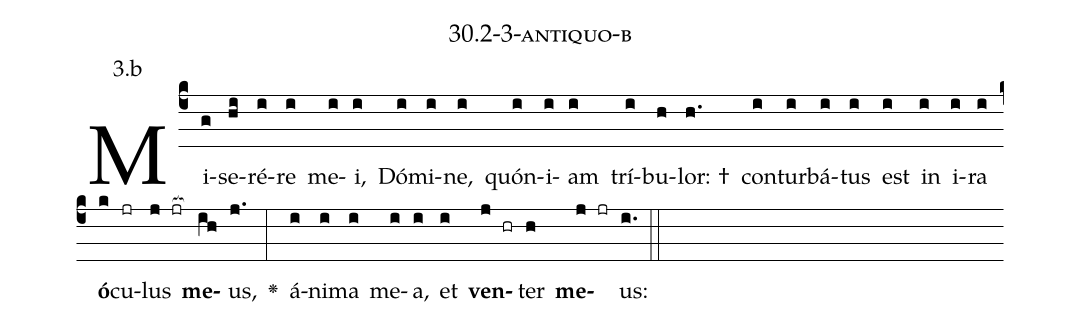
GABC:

name: 30.2-3-antiquo-b;
annotation: 3.b;
%%
(c4)Mi(g)se(hi)ré(i)re(i) me(i)i,(i) Dó(i)mi(i)ne,(i) quón(i)i(i)am(i) trí(i)bu(h)lor: †(h.) con(i)tur(i)bá(i)tus(i) est(i) in(i) i(i)ra(i) <b>ó</b>(k)cu(jr)lus(j jr[ocb:1{]) <b>me</b>(ih[ocb:0}])us,(j.) <v>\greheightstar</v>(:) á(i)ni(i)ma(i) me(i)a,(i) et(i) <b>ven</b>(j hr)ter(h) <b>me</b>(j jr)us:(i.) (::)


%E(i) u(i) o(j) u(h) a(j) e.(i.) (::)
